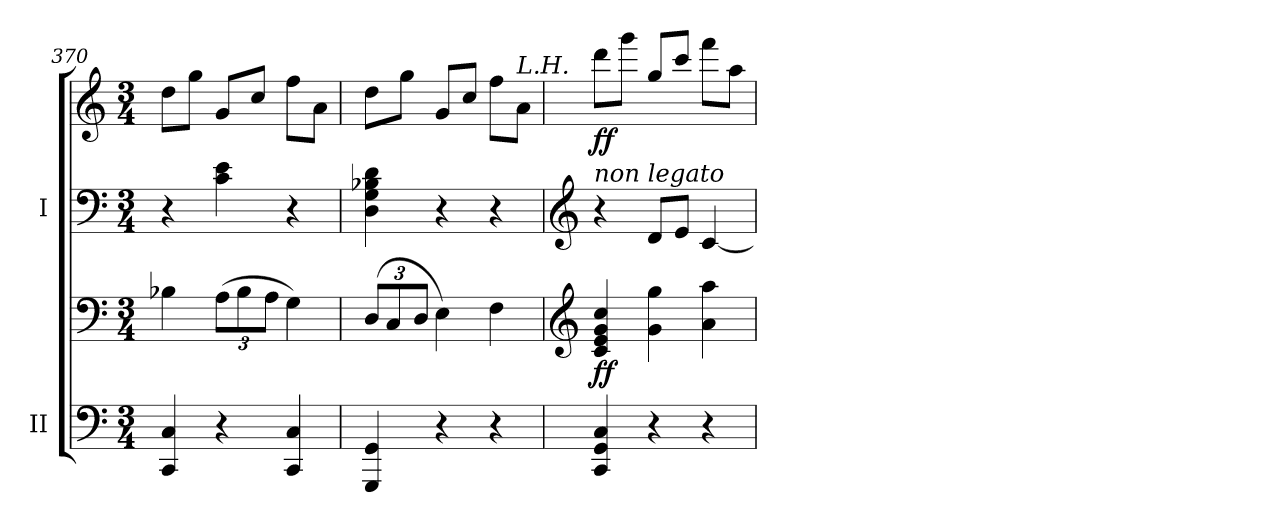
**kern	**kern	**dynam	**kern	**kern	**dynam
*part2	*part2	*part2	*part1	*part1	*part1
*staff4	*staff3	*staff3/4	*staff2	*staff1	*staff1/2
*I"II	*	*	*I"I	*	*
*I'II	*	*	*I'I	*	*
*clefF4	*clefF4	*	*clefF4	*clefG2	*
*k[]	*k[]	*	*k[]	*k[]	*
*a:	*a:	*	*a:	*a:	*
*M3/4	*M3/4	*	*M3/4	*M3/4	*
=370	=370	=370	=370	=370	=370
4CC/ 4C/	4B-X\	.	4r	8dd\L	.
.	.	.	.	8gg\J	.
*	*Xbrackettup	*	*	*	*
4r	(12A\L	.	4c\ 4e\	8g/L	.
.	12B-\	.	.	.	.
.	.	.	.	8cc/J	.
.	12A\J	.	.	.	.
4CC/ 4C/	4G\)	.	4r	8ff\L	.
.	.	.	.	8a\J	.
=371	=371	=371	=371	=371	=371
4GGG/ 4GG/	(12D/L	.	4D\ 4G\ 4B-X\ 4d\	8dd\L	.
.	12C/	.	.	.	.
.	.	.	.	8gg\J	.
.	12D/J	.	.	.	.
4r	4E\)	.	4r	8g/L	.
.	.	.	.	8cc/J	.
4r	4F\	.	4r	8ff\L	.
!	!	!	!	!LO:TX:a:i:t=L.H.	!
.	.	.	.	8a\J	.
!!LO:PB:g=z
=372	=372	=372	=372	=372	=372
*	*clefG2	*	*clefG2	*	*
!	!	!	!LO:TX:a:i:t=non legato	!	!
!	!	!LO:DY:b	!	!	!LO:DY:b
4CC/ 4GG/ 4C/	4c/ 4e/ 4g/ 4cc/	ff	4r	8ddd\L	ff
.	.	.	.	8ggg\J	.
4r	4g\ 4gg\	.	8d/L	8gg/L	.
.	.	.	8e/J	8ccc/J	.
4r	4a\ 4aa\	.	[4c/	8fff\L	.
.	.	.	.	8aa\J	.
=	=	=	=	=	=
*-	*-	*-	*-	*-	*-
